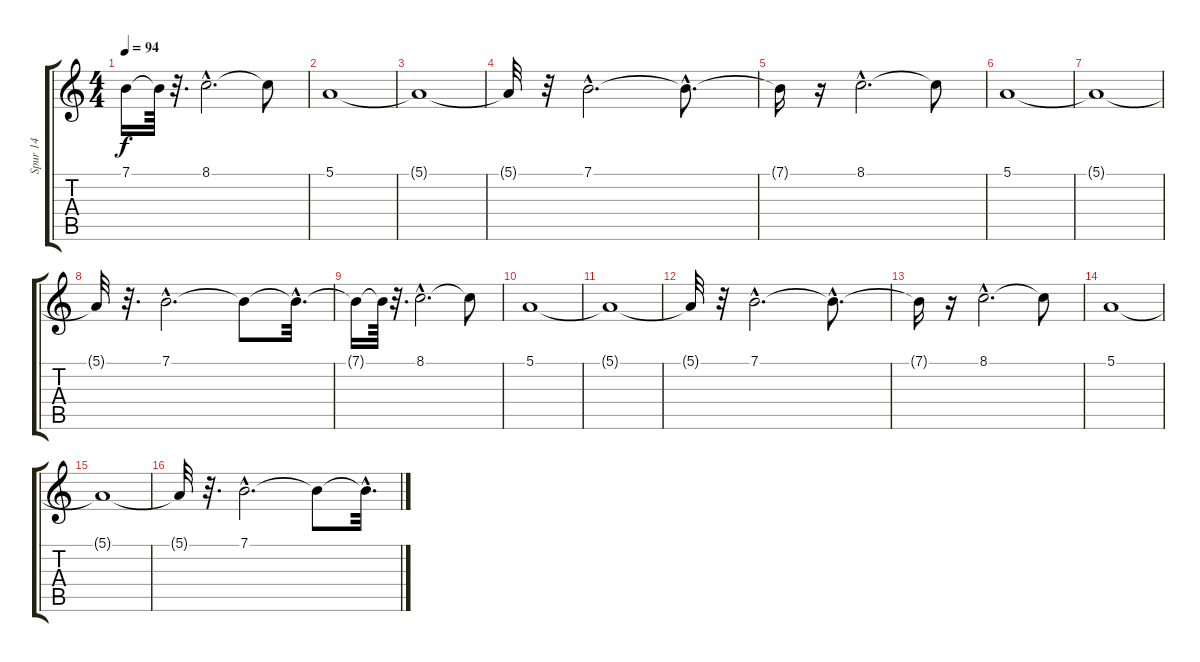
\track ("Spur 14" "Spur 14") {instrument synthstrings2}
\staff {score tabs}
\tuning (E4 B3 G3 D3 A2 E2) {hide}
\ts (4 4)
\tempo 94
\clef g2
\ks c
7.1{t}.16{dy f} 7.1{t}.64 r.32{d} 8.1{hac}.2{d} 8.1{t}.8 |
5.1.1 |
5.1{t}.1 |
5.1{t}.32 r.32 7.1{hac}.2{d} 7.1{hac t}.8{d} |
7.1{t}.16 r.16 8.1{hac}.2{d} 8.1{t}.8 |
5.1.1 |
5.1{t}.1 |
5.1{t}.32 r.32{d} 7.1{hac}.2{d} 7.1{t}.8 7.1{hac t}.32{d} |
7.1{t}.16 7.1{t}.64 r.32{d} 8.1{hac}.2{d} 8.1{t}.8 |
5.1.1 |
5.1{t}.1 |
5.1{t}.32 r.32 7.1{hac}.2{d} 7.1{hac t}.8{d} |
7.1{t}.16 r.16 8.1{hac}.2{d} 8.1{t}.8 |
5.1.1 |
5.1{t}.1 |
5.1{t}.32 r.32{d} 7.1{hac}.2{d} 7.1{t}.8 7.1{hac t}.32{d}
